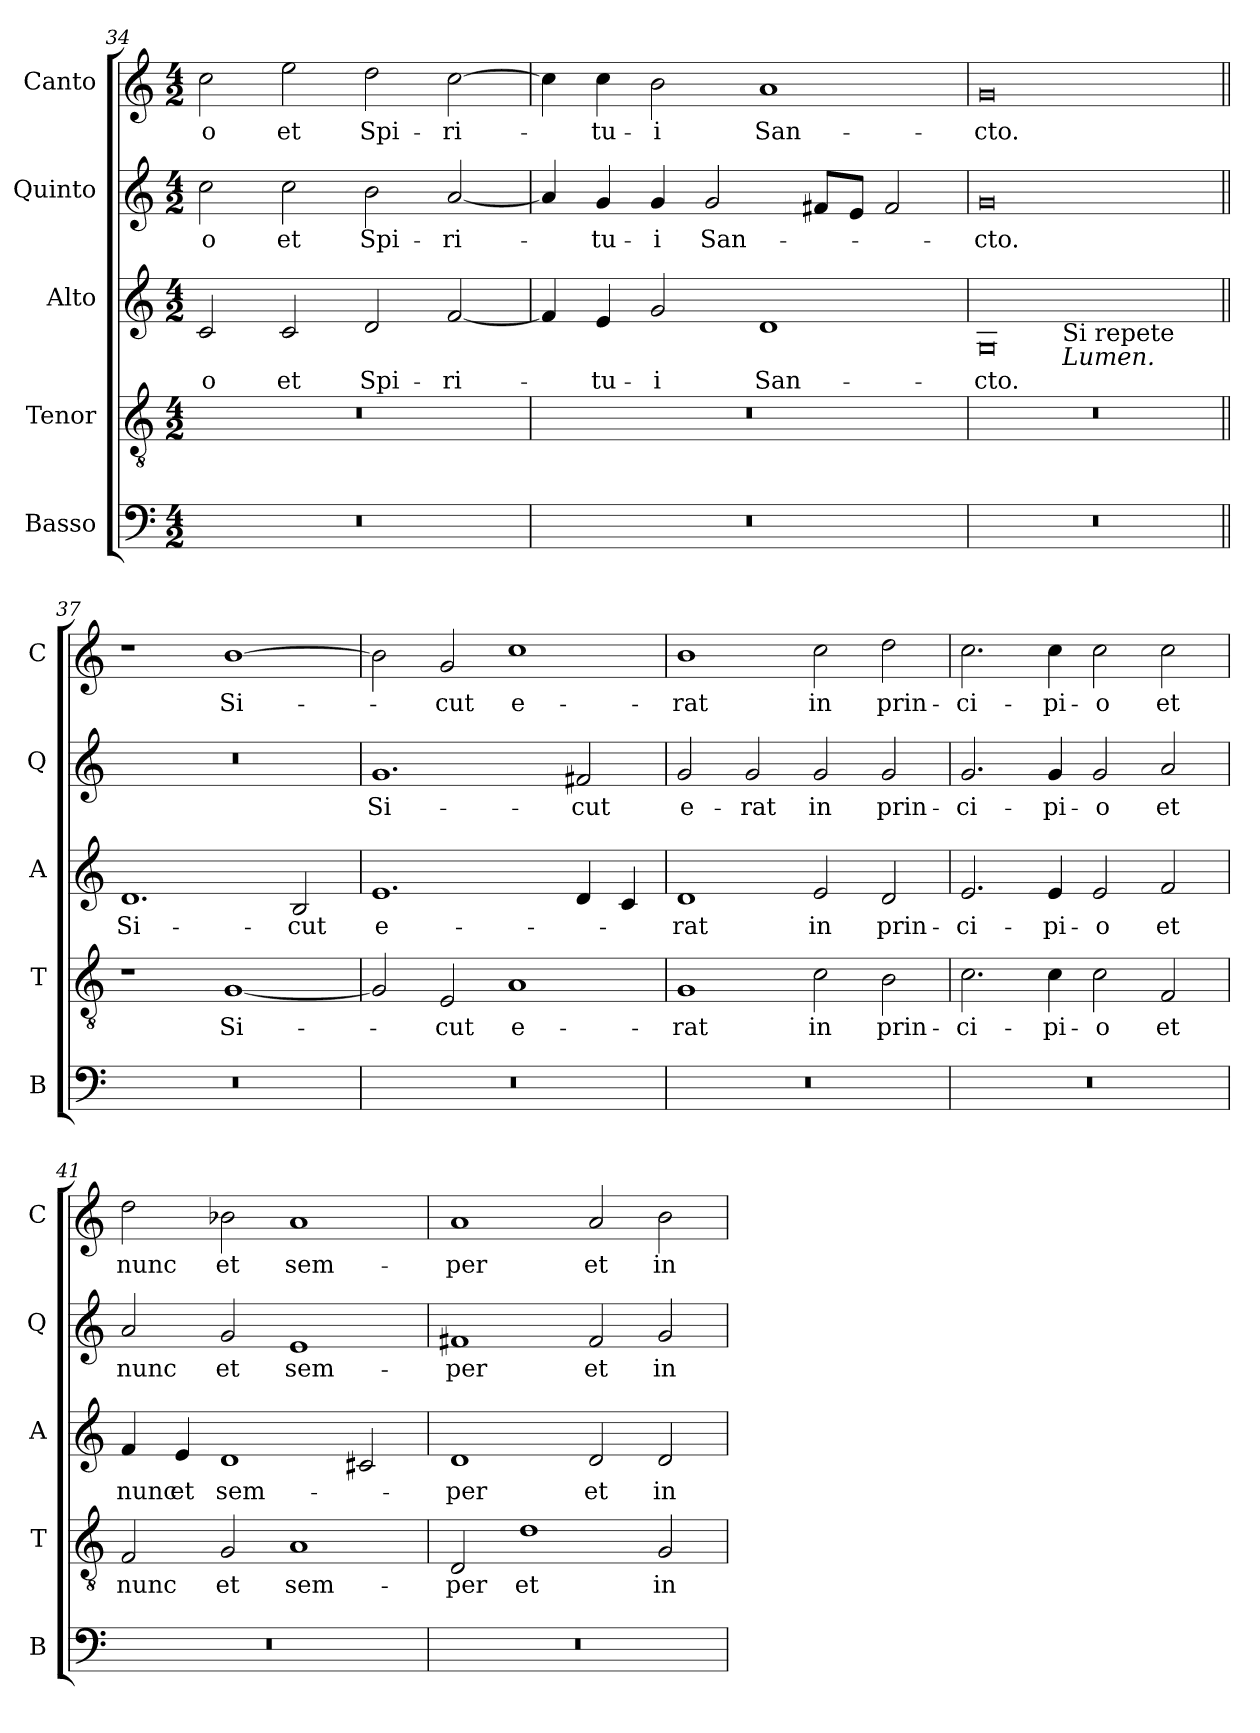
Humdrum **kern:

**kern	**kern	**text	**kern	**text	**kern	**text	**kern	**text
*part5	*part4	*part4	*part3	*part3	*part2	*part2	*part1	*part1
*staff5	*staff4	*staff4	*staff3	*staff3	*staff2	*staff2	*staff1	*staff1
*I"Basso	*I"Tenor	*	*I"Alto	*	*I"Quinto	*	*I"Canto	*
*I'B	*I'T	*	*I'A	*	*I'Q	*	*I'C	*
*clefF4	*clefGv2	*	*clefG2	*	*clefG2	*	*clefG2	*
*k[]	*k[]	*	*k[]	*	*k[]	*	*k[]	*
*C:	*C:	*	*C:	*	*C:	*	*C:	*
*M4/2	*M4/2	*	*M4/2	*	*M4/2	*	*M4/2	*
=34	=34	=34	=34	=34	=34	=34	=34	=34
!	!	!	!	!LO:LY:b	!	!LO:LY:b	!	!LO:LY:b
0r	0r	.	2c/	-o	2cc\	-o	2cc\	-o
!	!	!	!	!LO:LY:b	!	!LO:LY:b	!	!LO:LY:b
.	.	.	2c/	et	2cc\	et	2ee\	et
!	!	!	!	!LO:LY:b	!	!LO:LY:b	!	!LO:LY:b
.	.	.	2d/	Spi-	2b\	Spi-	2dd\	Spi-
!	!	!	!	!LO:LY:b	!	!LO:LY:b	!	!LO:LY:b
.	.	.	[2f/	-ri-	[2a/	-ri-	[2cc\	-ri-
=35	=35	=35	=35	=35	=35	=35	=35	=35
0r	0r	.	4f/]	.	4a/]	.	4cc\]	.
!	!	!	!	!LO:LY:b	!	!LO:LY:b	!	!LO:LY:b
.	.	.	4e/	-tu-	4g/	-tu-	4cc\	-tu-
!	!	!	!	!LO:LY:b	!	!LO:LY:b	!	!LO:LY:b
.	.	.	2g/	-i	4g/	-i	2b\	-i
!	!	!	!	!	!	!LO:LY:b	!	!
.	.	.	.	.	2g/	San-	.	.
!	!	!	!	!LO:LY:b	!	!	!	!LO:LY:b
.	.	.	1d	San-	.	.	1a	San-
.	.	.	.	.	8f#X/L	.	.	.
.	.	.	.	.	8e/J	.	.	.
.	.	.	.	.	2f#/	.	.	.
=36	=36	=36	=36	=36	=36	=36	=36	=36
!	!	!	!	!LO:LY:b	!	!LO:LY:b	!	!LO:LY:b
*	*	*	*^	*	*	*	*	*
0r	0r	.	0G	2ryy	-cto.	0g	-cto.	0g	-cto.
!	!	!	!	!LO:TX:b:t=Si repete	!	!	!	!	!
!	!	!	!	!LO:TX:b:i:t=Lumen.	!	!	!	!	!
.	.	.	.	1.ryy	.	.	.	.	.
!!LO:LB:g=z
=37||	=37||	=37||	=37||	=37||	=37||	=37||	=37||	=37||	=37||
!	!	!	!	!	!LO:LY:b	!	!	!	!
*	*	*	*v	*v	*	*	*	*	*
0r	1r	.	1.d	Si-	0r	.	1r	.
!	!	!LO:LY:b	!	!	!	!	!	!LO:LY:b
.	[1G	Si-	.	.	.	.	[1b	Si-
!	!	!	!	!LO:LY:b	!	!	!	!
.	.	.	2B/	-cut	.	.	.	.
=38	=38	=38	=38	=38	=38	=38	=38	=38
!	!	!	!	!LO:LY:b	!	!LO:LY:b	!	!
0r	2G/]	.	1.e	e-	1.g	Si-	2b\]	.
!	!	!LO:LY:b	!	!	!	!	!	!LO:LY:b
.	2E/	-cut	.	.	.	.	2g/	-cut
!	!	!LO:LY:b	!	!	!	!	!	!LO:LY:b
.	1A	e-	.	.	.	.	1cc	e-
!	!	!	!	!	!	!LO:LY:b	!	!
.	.	.	4d/	.	2f#X/	-cut	.	.
.	.	.	4c/	.	.	.	.	.
=39	=39	=39	=39	=39	=39	=39	=39	=39
!	!	!LO:LY:b	!	!LO:LY:b	!	!LO:LY:b	!	!LO:LY:b
0r	1G	-rat	1d	-rat	2g/	e-	1b	-rat
!	!	!	!	!	!	!LO:LY:b	!	!
.	.	.	.	.	2g/	-rat	.	.
!	!	!LO:LY:b	!	!LO:LY:b	!	!LO:LY:b	!	!LO:LY:b
.	2c\	in	2e/	in	2g/	in	2cc\	in
!	!	!LO:LY:b	!	!LO:LY:b	!	!LO:LY:b	!	!LO:LY:b
.	2B\	prin-	2d/	prin-	2g/	prin-	2dd\	prin-
=40	=40	=40	=40	=40	=40	=40	=40	=40
!	!	!LO:LY:b	!	!LO:LY:b	!	!LO:LY:b	!	!LO:LY:b
0r	2.c\	-ci-	2.e/	-ci-	2.g/	-ci-	2.cc\	-ci-
!	!	!LO:LY:b	!	!LO:LY:b	!	!LO:LY:b	!	!LO:LY:b
.	4c\	-pi-	4e/	-pi-	4g/	-pi-	4cc\	-pi-
!	!	!LO:LY:b	!	!LO:LY:b	!	!LO:LY:b	!	!LO:LY:b
.	2c\	-o	2e/	-o	2g/	-o	2cc\	-o
!	!	!LO:LY:b	!	!LO:LY:b	!	!LO:LY:b	!	!LO:LY:b
.	2F/	et	2f/	et	2a/	et	2cc\	et
=41	=41	=41	=41	=41	=41	=41	=41	=41
!	!	!LO:LY:b	!	!LO:LY:b	!	!LO:LY:b	!	!LO:LY:b
0r	2F/	nunc	4f/	nunc	2a/	nunc	2dd\	nunc
!	!	!	!	!LO:LY:b	!	!	!	!
.	.	.	4e/	et	.	.	.	.
!	!	!LO:LY:b	!	!LO:LY:b	!	!LO:LY:b	!	!LO:LY:b
.	2G/	et	1d	sem-	2g/	et	2b-X\	et
!	!	!LO:LY:b	!	!	!	!LO:LY:b	!	!LO:LY:b
.	1A	sem-	.	.	1e	sem-	1a	sem-
.	.	.	2c#X/	.	.	.	.	.
=42	=42	=42	=42	=42	=42	=42	=42	=42
!	!	!LO:LY:b	!	!LO:LY:b	!	!LO:LY:b	!	!LO:LY:b
0r	2D/	-per	1d	-per	1f#X	-per	1a	-per
!	!	!LO:LY:b	!	!	!	!	!	!
.	1d	et	.	.	.	.	.	.
!	!	!	!	!LO:LY:b	!	!LO:LY:b	!	!LO:LY:b
.	.	.	2d/	et	2f#/	et	2a/	et
!	!	!LO:LY:b	!	!LO:LY:b	!	!LO:LY:b	!	!LO:LY:b
.	2G/	in	2d/	in	2g/	in	2b\	in
=	=	=	=	=	=	=	=	=
*-	*-	*-	*-	*-	*-	*-	*-	*-
